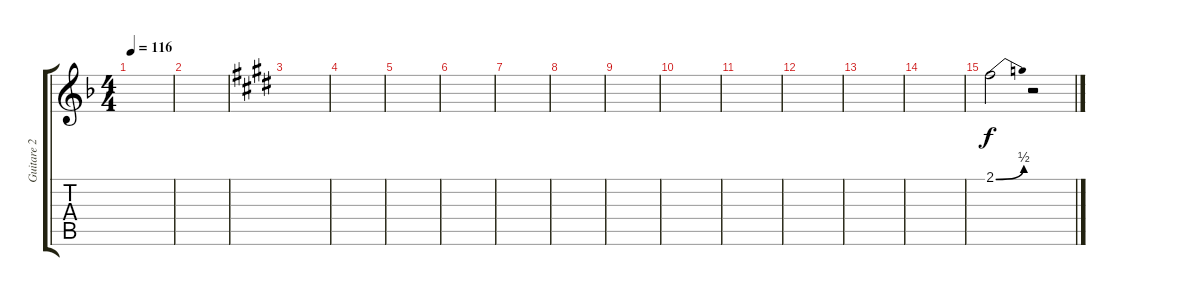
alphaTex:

\track ("Guitare 2" "Guitare 2") {instrument distortionguitar}
\staff {score tabs}
\tuning (E4 B3 G3 D3 A2 E2) {hide}
\ts (4 4)
\tempo 116
\clef g2
\ks f
|
|
\ks e
|
|
|
|
|
|
|
|
|
|
|
|
2.1{be (bend 0 0 60 2)}.2 r.2
